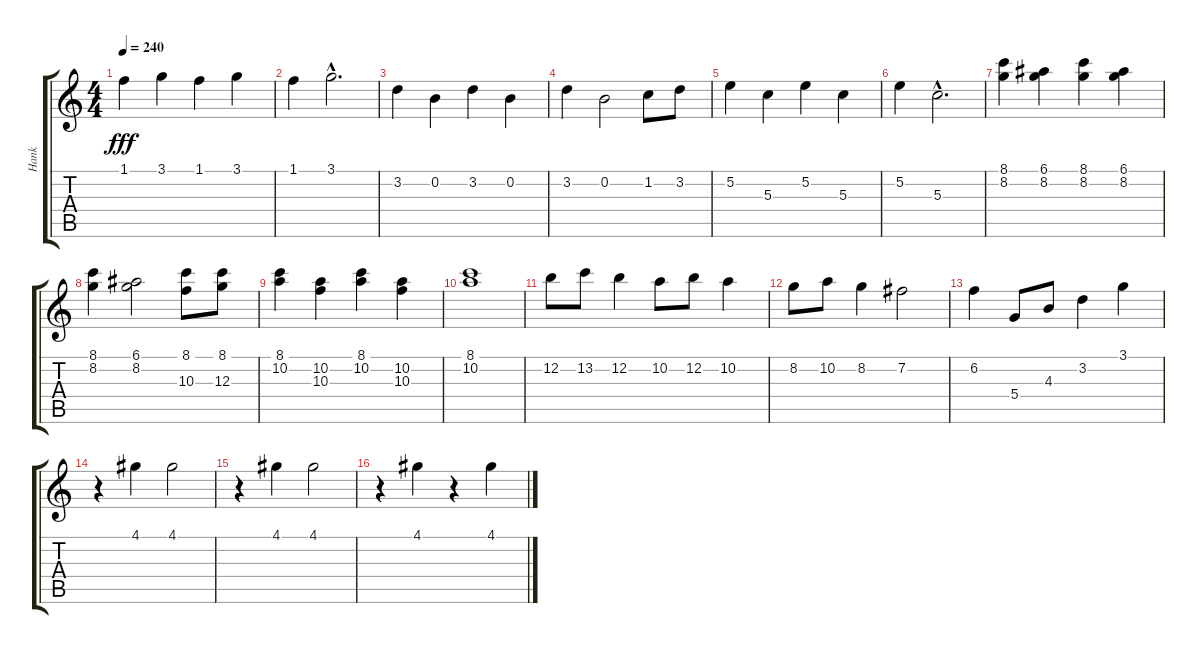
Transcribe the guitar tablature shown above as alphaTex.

\track ("Hank" "Hank") {instrument electricguitarjazz}
\staff {score tabs}
\tuning (E4 B3 G3 D3 A2 E2) {hide}
\ts (4 4)
\tempo 240
\clef g2
\ks c
1.1.4{dy fff} 3.1.4 1.1.4 3.1.4 |
1.1.4 3.1{hac}.2{d} |
3.2.4 0.2.4 3.2.4 0.2.4 |
3.2.4 0.2.2 1.2.8 3.2.8 |
5.2.4 5.3.4 5.2.4 5.3.4 |
5.2.4 5.3{hac}.2{d} |
(8.1 8.2).4 (6.1 8.2).4 (8.1 8.2).4 (6.1 8.2).4 |
(8.1 8.2).4 (6.1 8.2).2 (8.1 10.3).8 (8.1 12.3).8 |
(8.1 10.2).4 (10.2 10.3).4 (8.1 10.2).4 (10.2 10.3).4 |
(8.1 10.2).1 |
12.2.8 13.2.8 12.2.4 10.2.8 12.2.8 10.2.4 |
8.2.8 10.2.8 8.2.4 7.2.2 |
6.2.4 5.4.8 4.3.8 3.2.4 3.1.4 |
r.4 4.1.4 4.1.2 |
r.4 4.1.4 4.1.2 |
r.4 4.1.4 r.4 4.1.4
